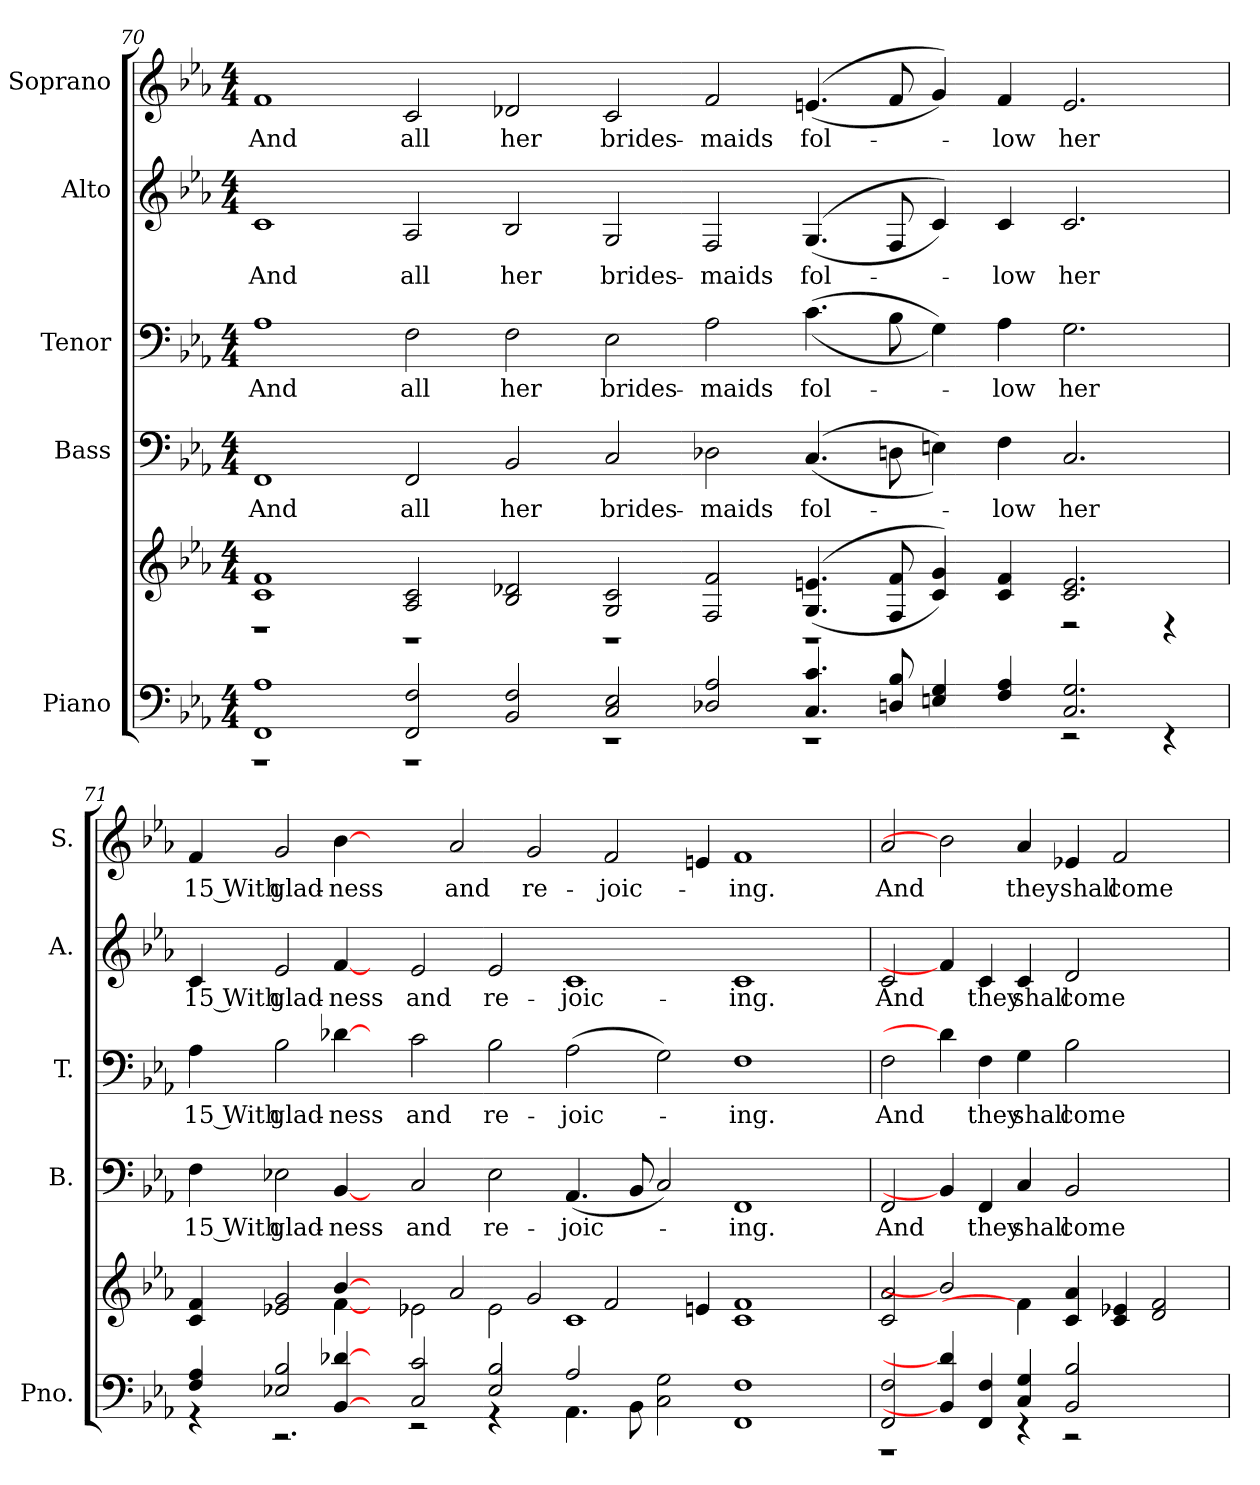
**kern	**kern	**kern	**text	**kern	**text	**kern	**text	**kern	**text
*part5	*part5	*part4	*part4	*part3	*part3	*part2	*part2	*part1	*part1
*staff6	*staff5	*staff4	*staff4	*staff3	*staff3	*staff2	*staff2	*staff1	*staff1
*I"Piano	*	*I"Bass	*	*I"Tenor	*	*I"Alto	*	*I"Soprano	*
*I'Pno.	*	*I'B.	*	*I'T.	*	*I'A.	*	*I'S.	*
*clefF4	*clefG2	*clefF4	*	*clefF4	*	*clefG2	*	*clefG2	*
*k[b-e-a-]	*k[b-e-a-]	*k[b-e-a-]	*	*k[b-e-a-]	*	*k[b-e-a-]	*	*k[b-e-a-]	*
*E-:	*E-:	*E-:	*	*E-:	*	*E-:	*	*E-:	*
*M4/4	*M4/4	*M4/4	*	*M4/4	*	*M4/4	*	*M4/4	*
=70	=70	=70	=70	=70	=70	=70	=70	=70	=70
*^	*^	*	*	*	*	*	*	*	*
!	!	!	!	!	!LO:LY:b:color=#000000	!	!	!	!	!	!
!	!	!	!	!	!	!	!LO:LY:b:color=#000000	!	!	!	!
!	!	!	!	!	!	!	!	!	!LO:LY:b:color=#000000	!	!
!	!	!	!	!	!	!	!	!	!	!	!LO:LY:b:color=#000000
1FFi 1A-i	1r	1ci 1fi	1r	1FFi	And	1A-i	And	1ci	And	1fi	And
!	!	!	!	!	!LO:LY:b:color=#000000	!	!	!	!	!	!
!	!	!	!	!	!	!	!LO:LY:b:color=#000000	!	!	!	!
!	!	!	!	!	!	!	!	!	!LO:LY:b:color=#000000	!	!
!	!	!	!	!	!	!	!	!	!	!	!LO:LY:b:color=#000000
2FFi/ 2Fi	1r	2A-i/ 2ci	1r	2FFi/	all	2Fi\	all	2A-i/	all	2ci/	all
!	!	!	!	!	!LO:LY:b:color=#000000	!	!	!	!	!	!
!	!	!	!	!	!	!	!LO:LY:b:color=#000000	!	!	!	!
!	!	!	!	!	!	!	!	!	!LO:LY:b:color=#000000	!	!
!	!	!	!	!	!	!	!	!	!	!	!LO:LY:b:color=#000000
2BB-i/ 2Fi	.	2B-i/ 2d-Xi	.	2BB-i/	her	2Fi\	her	2B-i/	her	2d-Xi/	her
!	!	!	!	!	!LO:LY:b:color=#000000	!	!	!	!	!	!
!	!	!	!	!	!	!	!LO:LY:b:color=#000000	!	!	!	!
!	!	!	!	!	!	!	!	!	!LO:LY:b:color=#000000	!	!
!	!	!	!	!	!	!	!	!	!	!	!LO:LY:b:color=#000000
2Ci/ 2E-i	1r	2Gi/ 2ci	1r	2Ci/	brides-	2E-i\	brides-	2Gi/	brides-	2ci/	brides-
!	!	!	!	!	!LO:LY:b:color=#000000	!	!	!	!	!	!
!	!	!	!	!	!	!	!LO:LY:b:color=#000000	!	!	!	!
!	!	!	!	!	!	!	!	!	!LO:LY:b:color=#000000	!	!
!	!	!	!	!	!	!	!	!	!	!	!LO:LY:b:color=#000000
2D-Xi/ 2A-i	.	2Fi/ 2fi	.	2D-Xi\	-maids	2A-i\	-maids	2Fi/	-maids	2fi/	-maids
!	!	!	!	!	!LO:LY:b:color=#000000	!	!	!	!	!	!
!	!	!	!	!	!	!	!LO:LY:b:color=#000000	!	!	!	!
!	!	!	!	!	!	!	!	!	!LO:LY:b:color=#000000	!	!
!	!	!	!	!	!	!	!	!	!	!	!LO:LY:b:color=#000000
4.Ci/ 4.ci	1r	((4.Gi/ 4.eni	1r	((4.Ci/	fol-	((4.ci\	fol-	((4.Gi/	fol-	((4.eni/	fol-
8Dni/ 8B-i	.	8Fi/ 8fi	.	8Dni\	.	8B-i\	.	8Fi/	.	8fi/	.
4Eni/ 4Gi	.	4ci/ 4gi))	.	4Eni\))	.	4Gi\))	.	4ci/))	.	4gi/))	.
!	!	!	!	!	!LO:LY:b:color=#000000	!	!	!	!	!	!
!	!	!	!	!	!	!	!LO:LY:b:color=#000000	!	!	!	!
!	!	!	!	!	!	!	!	!	!LO:LY:b:color=#000000	!	!
!	!	!	!	!	!	!	!	!	!	!	!LO:LY:b:color=#000000
4Fi/ 4A-i	.	4ci/ 4fi	.	4Fi\	-low	4A-i\	-low	4ci/	-low	4fi/	-low
!	!	!	!	!	!LO:LY:b:color=#000000	!	!	!	!	!	!
!	!	!	!	!	!	!	!LO:LY:b:color=#000000	!	!	!	!
!	!	!	!	!	!	!	!	!	!LO:LY:b:color=#000000	!	!
!	!	!	!	!	!	!	!	!	!	!	!LO:LY:b:color=#000000
2.Ci/ 2.Gi	2r	2.ci/ 2.ei	2r	2.Ci/	her	2.Gi\	her	2.ci/	her	2.ei/	her
.	4r	.	4r	.	.	.	.	.	.	.	.
=71	=71	=71	=71	=71	=71	=71	=71	=71	=71	=71	=71
!	!	!	!	!	!LO:LY:b:color=#000000	!	!	!	!	!	!
!	!	!	!	!	!	!	!LO:LY:b:color=#000000	!	!	!	!
!	!	!	!	!	!	!	!	!	!LO:LY:b:color=#000000	!	!
!	!	!	!	!	!	!	!	!	!	!	!LO:LY:b:color=#000000
4Fi/ 4A-i	4r	4ci/ 4fi	4ryy	4Fi\	15 With	4A-i\	15 With	4ci/	15 With	4fi/	15 With
!	!	!	!	!	!LO:LY:b:color=#000000	!	!	!	!	!	!
!	!	!	!	!	!	!	!LO:LY:b:color=#000000	!	!	!	!
!	!	!	!	!	!	!	!	!	!LO:LY:b:color=#000000	!	!
!	!	!	!	!	!	!	!	!	!	!	!LO:LY:b:color=#000000
2E-Xi/ 2B-i	2.r	2e-Xi/ 2gi	2ryy	2E-Xi\	glad-	2B-i\	glad-	2e-i/	glad-	2gi/	glad-
!	!	!	!	!	!LO:LY:b:color=#000000	!	!	!	!	!	!
!	!	!	!	!	!	!	!LO:LY:b:color=#000000	!	!	!	!
!	!	!	!	!	!	!	!	!	!LO:LY:b:color=#000000	!	!
!	!	!	!	!	!	!	!	!	!	!	!LO:LY:b:color=#000000
[4BB-i/ [4d-Xi	.	[4b-i/	[4fi\	[4BB-i/	-ness	[4d-Xi\	-ness	[4fi/	-ness	[4b-i\	-ness
4ryy	4ryy	2ryy	4ryy	4ryy	.	4ryy	.	4ryy	.	2ryy	.
!	!	!	!	!	!LO:LY:b:color=#000000	!	!	!	!	!	!
!	!	!	!	!	!	!	!LO:LY:b:color=#000000	!	!	!	!
!	!	!	!	!	!	!	!	!	!LO:LY:b:color=#000000	!	!
2Ci/ 2ci	2r	.	2e-Xi\	2Ci/	and	2ci\	and	2e-i/	and	.	.
!	!	!	!	!	!	!	!	!	!	!	!LO:LY:b:color=#000000
.	.	2a-i/	.	.	.	.	.	.	.	2a-i/	and
!	!	!	!	!	!LO:LY:b:color=#000000	!	!	!	!	!	!
!	!	!	!	!	!	!	!LO:LY:b:color=#000000	!	!	!	!
!	!	!	!	!	!	!	!	!	!LO:LY:b:color=#000000	!	!
2E-i/ 2B-i	4r	.	2e-i\	2E-i\	re-	2B-i\	re-	2e-i/	re-	.	.
!	!	!	!	!	!	!	!	!	!	!	!LO:LY:b:color=#000000
.	4ryy	2gi/	.	.	.	.	.	.	.	2gi/	re-
!	!	!	!	!	!LO:LY:b:color=#000000	!	!	!	!	!	!
!	!	!	!	!	!	!	!LO:LY:b:color=#000000	!	!	!	!
!	!	!	!	!	!	!	!	!	!LO:LY:b:color=#000000	!	!
2A-i/	4.AA-i\	.	1ci	(4.AA-i/	-joic-	(2A-i\	-joic-	1ci	-joic-	.	.
!	!	!	!	!	!	!	!	!	!	!	!LO:LY:b:color=#000000
.	.	2fi/	.	.	.	.	.	.	.	2fi/	-joic-
.	8BB-i\	.	.	8BB-i/	.	.	.	.	.	.	.
2Ci\ 2Gi	2ryy	.	.	2Ci/)	.	2Gi\)	.	.	.	.	.
.	.	4eni/	.	.	.	.	.	.	.	4eni/	.
!	!	!	!	!	!LO:LY:b:color=#000000	!	!	!	!	!	!
!	!	!	!	!	!	!	!LO:LY:b:color=#000000	!	!	!	!
!	!	!	!	!	!	!	!	!	!LO:LY:b:color=#000000	!	!
!	!	!	!	!	!	!	!	!	!	!	!LO:LY:b:color=#000000
1FFi 1Fi	4ryy	1ci 1fi	4ryy	1FFi	-ing.	1Fi	-ing.	1ci	-ing.	1fi	-ing.
.	2ryy	.	2ryy	.	.	.	.	.	.	.	.
.	4ryy	.	4ryy	.	.	.	.	.	.	.	.
*	*	*v	*v	*	*	*	*	*	*	*	*
=72	=72	=72	=72	=72	=72	=72	=72	=72	=72	=72
*	*	*^	*	*	*	*	*	*	*	*
!	!	!	!	!	!LO:LY:b:color=#000000	!	!	!	!	!	!
*	*	*v	*v	*	*	*	*	*	*	*	*
*	*	*^	*	*	*	*	*	*	*	*
!	!	!	!	!	!	!	!LO:LY:b:color=#000000	!	!	!	!
*	*	*v	*v	*	*	*	*	*	*	*	*
*	*	*^	*	*	*	*	*	*	*	*
!	!	!	!	!	!	!	!	!	!LO:LY:b:color=#000000	!	!
*	*	*v	*v	*	*	*	*	*	*	*	*
*	*	*^	*	*	*	*	*	*	*	*
!	!	!	!	!	!	!	!	!	!	!	!LO:LY:b:color=#000000
*	*	*v	*v	*	*	*	*	*	*	*	*
2FFi/ 2Fi	1r	2ci/ 2a-i	2FFi/	And	2Fi\	And	2ci/	And	2a-i/	And
4BB-i/] 4d-i]	.	2b-i/]	4BB-i/]	.	4d-i\]	.	4fi/]	.	2b-i\]	.
!	!	!	!	!LO:LY:b:color=#000000	!	!	!	!	!	!
!	!	!	!	!	!	!LO:LY:b:color=#000000	!	!	!	!
!	!	!	!	!	!	!	!	!LO:LY:b:color=#000000	!	!
4FFi/ 4Fi	.	.	4FFi/	they	4Fi\	they	4ci/	they	.	.
!	!	!	!	!LO:LY:b:color=#000000	!	!	!	!	!	!
!	!	!	!	!	!	!LO:LY:b:color=#000000	!	!	!	!
!	!	!	!	!	!	!	!	!LO:LY:b:color=#000000	!	!
!	!	!	!	!	!	!	!	!	!	!LO:LY:b:color=#000000
4Ci/ 4Gi	4r	4fi\]	4Ci/	shall	4Gi\	shall	4ci/	shall	4a-i/	they
!	!	!	!	!LO:LY:b:color=#000000	!	!	!	!	!	!
!	!	!	!	!	!	!LO:LY:b:color=#000000	!	!	!	!
!	!	!	!	!	!	!	!	!LO:LY:b:color=#000000	!	!
!	!	!	!	!	!	!	!	!	!	!LO:LY:b:color=#000000
2BB-i/ 2B-i	2r	4ci/ 4a-i	2BB-i/	come	2B-i\	come	2di/	come	4e-Xi/	shall
!	!	!	!	!	!	!	!	!	!	!LO:LY:b:color=#000000
.	.	4ci/ 4e-Xi	.	.	.	.	.	.	2fi/	come
2ryy	2ryy	2di/ 2fi	2ryy	.	2ryy	.	2ryy	.	.	.
.	.	.	.	.	.	.	.	.	4ryy	.
*v	*v	*	*	*	*	*	*	*	*	*
=	=	=	=	=	=	=	=	=	=
*-	*-	*-	*-	*-	*-	*-	*-	*-	*-
